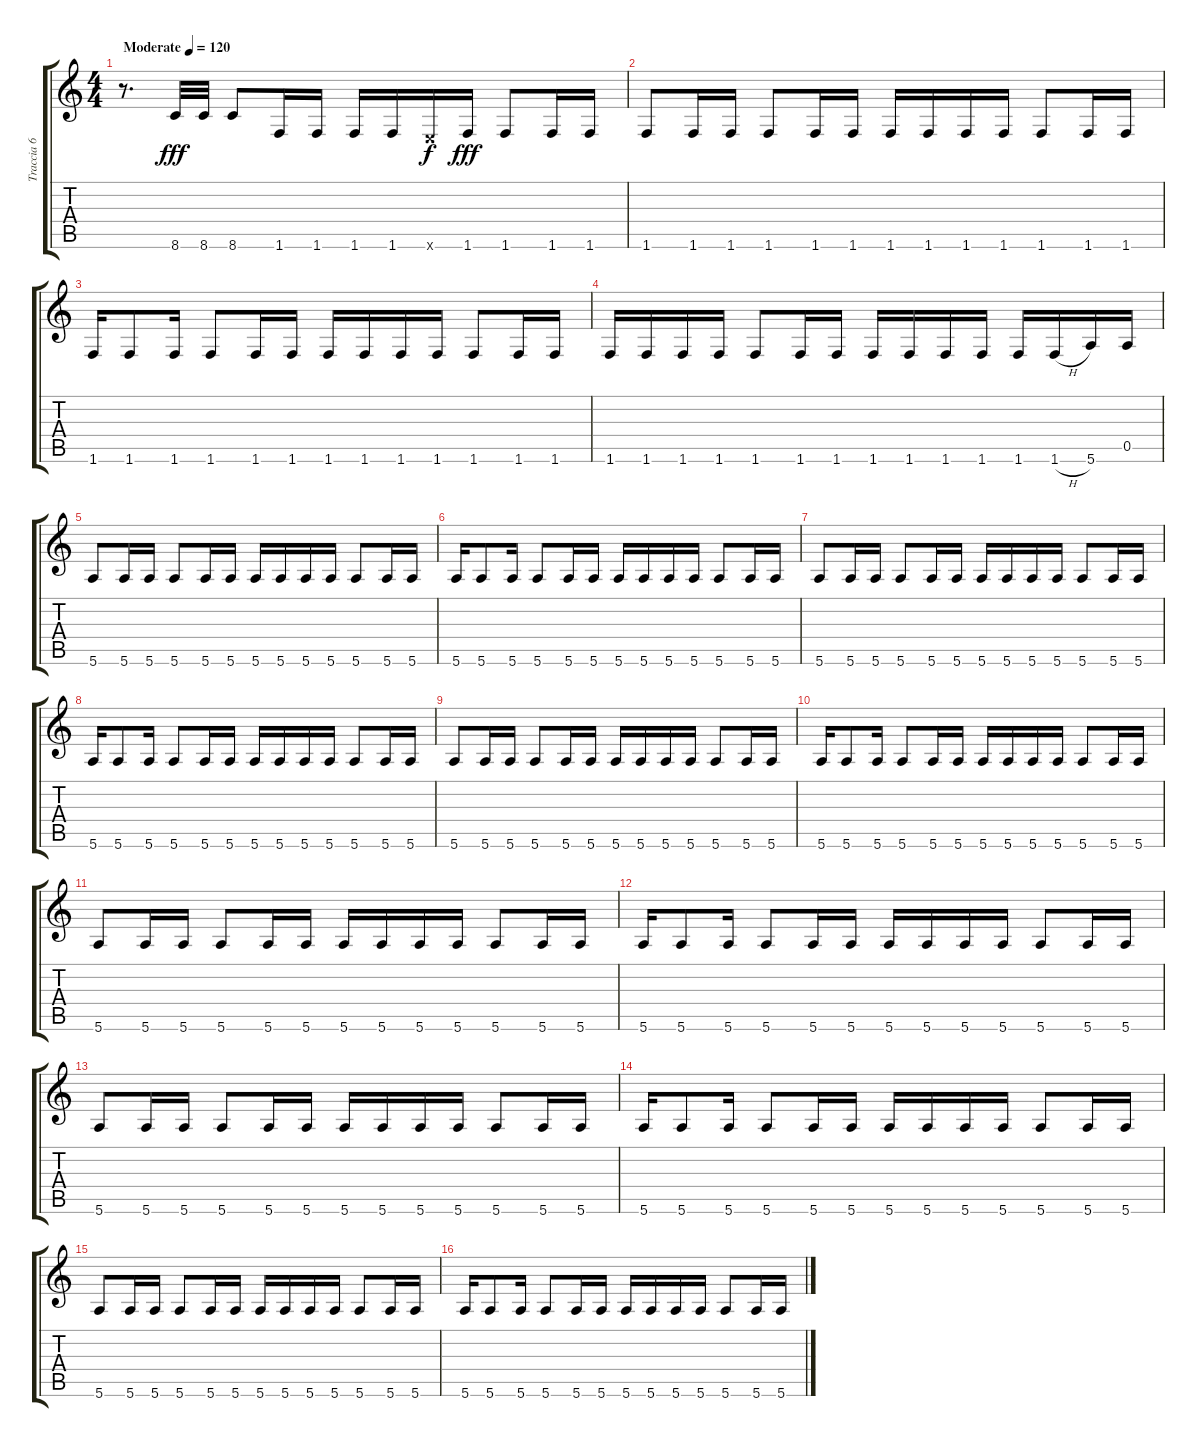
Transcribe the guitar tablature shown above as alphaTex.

\track ("Traccia 6" "Traccia 6") {instrument distortionguitar}
\staff {score tabs}
\tuning (E4 B3 G3 D3 A2 E2) {hide}
\ts (4 4)
\tempo (120 "Moderate")
\clef g2
\ks c
r.8{d dy fff instrument distortionguitar} 8.6.32 8.6.32 8.6.8 1.6.16 1.6.16 1.6.16 1.6.16 0.6{x}.16{dy f} 1.6.16{dy fff} 1.6.8 1.6.16 1.6.16 |
1.6.8 1.6.16 1.6.16 1.6.8 1.6.16 1.6.16 1.6.16 1.6.16 1.6.16 1.6.16 1.6.8 1.6.16 1.6.16 |
1.6.16 1.6.8 1.6.16 1.6.8 1.6.16 1.6.16 1.6.16 1.6.16 1.6.16 1.6.16 1.6.8 1.6.16 1.6.16 |
1.6.16 1.6.16 1.6.16 1.6.16 1.6.8 1.6.16 1.6.16 1.6.16 1.6.16 1.6.16 1.6.16 1.6.16 1.6{h}.16 5.6.16 0.5.16 |
5.6.8 5.6.16 5.6.16 5.6.8 5.6.16 5.6.16 5.6.16 5.6.16 5.6.16 5.6.16 5.6.8 5.6.16 5.6.16 |
5.6.16 5.6.8 5.6.16 5.6.8 5.6.16 5.6.16 5.6.16 5.6.16 5.6.16 5.6.16 5.6.8 5.6.16 5.6.16 |
5.6.8 5.6.16 5.6.16 5.6.8 5.6.16 5.6.16 5.6.16 5.6.16 5.6.16 5.6.16 5.6.8 5.6.16 5.6.16 |
5.6.16 5.6.8 5.6.16 5.6.8 5.6.16 5.6.16 5.6.16 5.6.16 5.6.16 5.6.16 5.6.8 5.6.16 5.6.16 |
5.6.8 5.6.16 5.6.16 5.6.8 5.6.16 5.6.16 5.6.16 5.6.16 5.6.16 5.6.16 5.6.8 5.6.16 5.6.16 |
5.6.16 5.6.8 5.6.16 5.6.8 5.6.16 5.6.16 5.6.16 5.6.16 5.6.16 5.6.16 5.6.8 5.6.16 5.6.16 |
5.6.8 5.6.16 5.6.16 5.6.8 5.6.16 5.6.16 5.6.16 5.6.16 5.6.16 5.6.16 5.6.8 5.6.16 5.6.16 |
5.6.16 5.6.8 5.6.16 5.6.8 5.6.16 5.6.16 5.6.16 5.6.16 5.6.16 5.6.16 5.6.8 5.6.16 5.6.16 |
5.6.8 5.6.16 5.6.16 5.6.8 5.6.16 5.6.16 5.6.16 5.6.16 5.6.16 5.6.16 5.6.8 5.6.16 5.6.16 |
5.6.16 5.6.8 5.6.16 5.6.8 5.6.16 5.6.16 5.6.16 5.6.16 5.6.16 5.6.16 5.6.8 5.6.16 5.6.16 |
5.6.8 5.6.16 5.6.16 5.6.8 5.6.16 5.6.16 5.6.16 5.6.16 5.6.16 5.6.16 5.6.8 5.6.16 5.6.16 |
5.6.16 5.6.8 5.6.16 5.6.8 5.6.16 5.6.16 5.6.16 5.6.16 5.6.16 5.6.16 5.6.8 5.6.16 5.6.16
